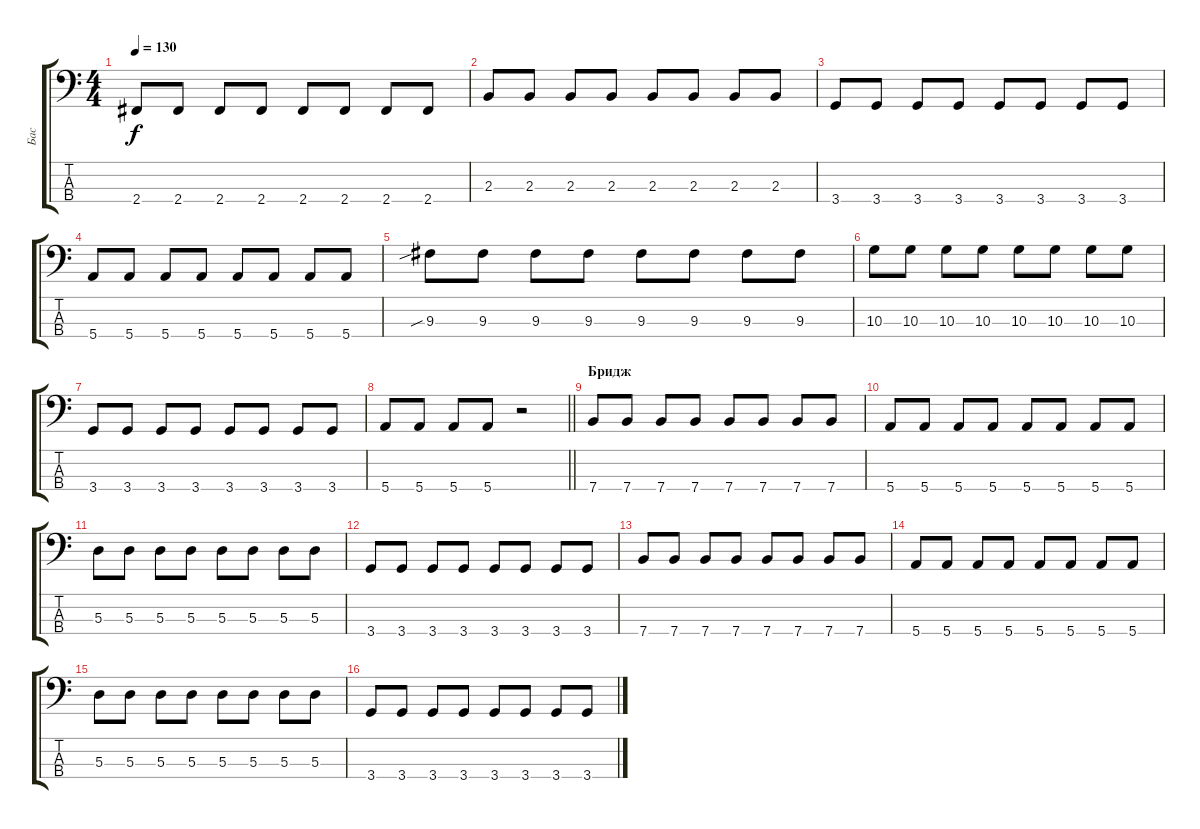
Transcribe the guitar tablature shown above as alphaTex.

\track ("Бас" "Бас") {instrument electricbassfinger}
\staff {score tabs}
\tuning (G2 D2 A1 E1) {hide}
\ts (4 4)
\tempo 130
\clef f4
\ks c
2.4.8{dy f} 2.4.8 2.4.8 2.4.8 2.4.8 2.4.8 2.4.8 2.4.8 |
2.3.8 2.3.8 2.3.8 2.3.8 2.3.8 2.3.8 2.3.8 2.3.8 |
3.4.8 3.4.8 3.4.8 3.4.8 3.4.8 3.4.8 3.4.8 3.4.8 |
5.4.8 5.4.8 5.4.8 5.4.8 5.4.8 5.4.8 5.4.8 5.4.8 |
9.3{sib}.8 9.3.8 9.3.8 9.3.8 9.3.8 9.3.8 9.3.8 9.3.8 |
10.3.8 10.3.8 10.3.8 10.3.8 10.3.8 10.3.8 10.3.8 10.3.8 |
3.4.8 3.4.8 3.4.8 3.4.8 3.4.8 3.4.8 3.4.8 3.4.8 |
\barLineRight lightlight
5.4.8 5.4.8 5.4.8 5.4.8 r.2 |
\section ("" "Бридж")
7.4.8 7.4.8 7.4.8 7.4.8 7.4.8 7.4.8 7.4.8 7.4.8 |
5.4.8 5.4.8 5.4.8 5.4.8 5.4.8 5.4.8 5.4.8 5.4.8 |
5.3.8 5.3.8 5.3.8 5.3.8 5.3.8 5.3.8 5.3.8 5.3.8 |
3.4.8 3.4.8 3.4.8 3.4.8 3.4.8 3.4.8 3.4.8 3.4.8 |
7.4.8 7.4.8 7.4.8 7.4.8 7.4.8 7.4.8 7.4.8 7.4.8 |
5.4.8 5.4.8 5.4.8 5.4.8 5.4.8 5.4.8 5.4.8 5.4.8 |
5.3.8 5.3.8 5.3.8 5.3.8 5.3.8 5.3.8 5.3.8 5.3.8 |
3.4.8 3.4.8 3.4.8 3.4.8 3.4.8 3.4.8 3.4.8 3.4.8
